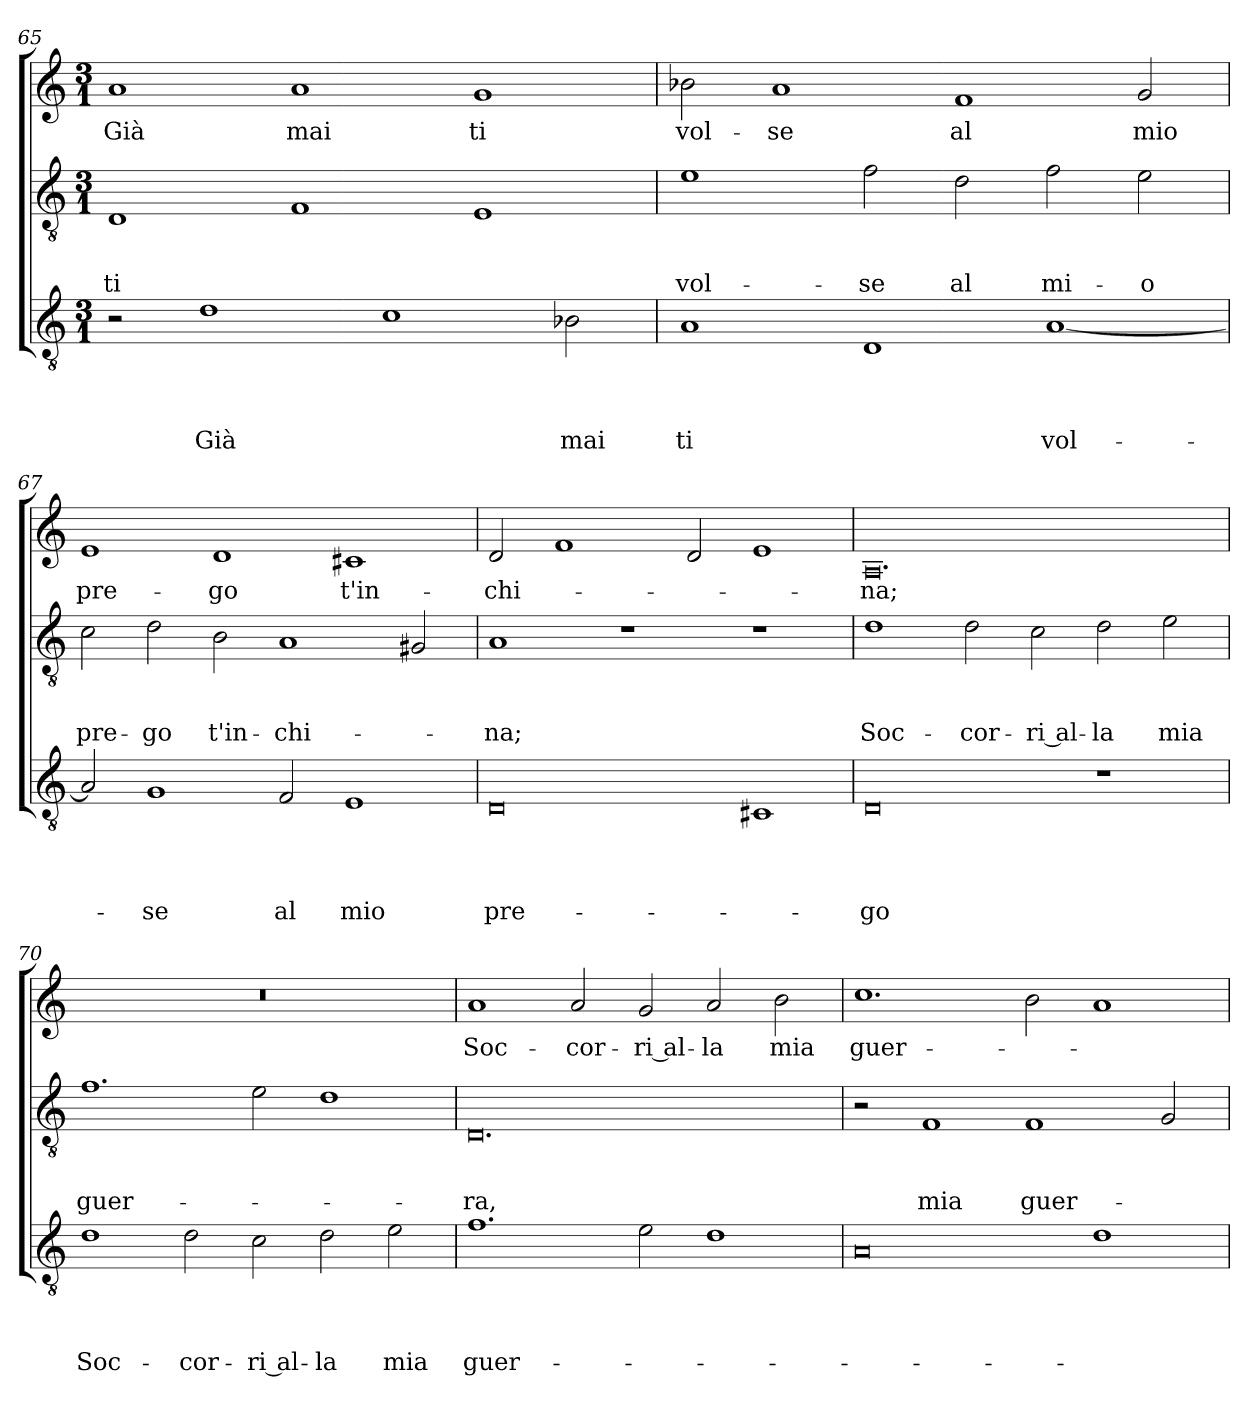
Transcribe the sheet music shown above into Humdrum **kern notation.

**kern	**text	**text	**text	**text	**kern	**text	**text	**text	**kern	**text
*part3	*part3	*part3	*part3	*part3	*part2	*part2	*part2	*part2	*part1	*part1
*staff3	*staff3	*staff3	*staff3	*staff3	*staff2	*staff2	*staff2	*staff2	*staff1	*staff1
*clefGv2	*	*	*	*	*clefGv2	*	*	*	*clefG2	*
*k[]	*	*	*	*	*k[]	*	*	*	*k[]	*
*a:	*	*	*	*	*a:	*	*	*	*a:	*
*M3/1	*	*	*	*	*M3/1	*	*	*	*M3/1	*
=65	=65	=65	=65	=65	=65	=65	=65	=65	=65	=65
!	!	!	!	!	!	!	!	!LO:LY:b	!	!LO:LY:b
2r	.	.	.	.	1D	.	.	ti	1a	Già
!	!	!	!	!LO:LY:b	!	!	!	!	!	!
1d	.	.	.	Già	.	.	.	.	.	.
!	!	!	!	!	!	!	!	!	!	!LO:LY:b
.	.	.	.	.	1F	.	.	.	1a	mai
1c	.	.	.	.	.	.	.	.	.	.
!	!	!	!	!	!	!	!	!	!	!LO:LY:b
.	.	.	.	.	1E	.	.	.	1g	ti
!	!	!	!	!LO:LY:b	!	!	!	!	!	!
2B-\	.	.	.	mai	.	.	.	.	.	.
!!LO:LB:g=z
=66	=66	=66	=66	=66	=66	=66	=66	=66	=66	=66
!	!	!	!	!LO:LY:b	!	!	!	!LO:LY:b	!	!LO:LY:b
1A	.	.	.	ti	1e	.	.	vol-	2b-\	vol-
!	!	!	!	!	!	!	!	!	!	!LO:LY:b
.	.	.	.	.	.	.	.	.	1a	-se
!	!	!	!	!	!	!	!	!LO:LY:b	!	!
1D	.	.	.	.	2f\	.	.	-se	.	.
!	!	!	!	!	!	!	!	!LO:LY:b	!	!LO:LY:b
.	.	.	.	.	2d\	.	.	al	1f	al
!	!	!	!	!LO:LY:b	!	!	!	!LO:LY:b	!	!
[1A	.	.	.	vol-	2f\	.	.	mi-	.	.
!	!	!	!	!	!	!	!	!LO:LY:b	!	!LO:LY:b
.	.	.	.	.	2e\	.	.	-o	2g/	mio
=67	=67	=67	=67	=67	=67	=67	=67	=67	=67	=67
!	!	!	!	!	!	!	!	!LO:LY:b	!	!LO:LY:b
2A/]	.	.	.	.	2c\	.	.	pre-	1e	pre-
!	!	!	!	!LO:LY:b	!	!	!	!LO:LY:b	!	!
1G	.	.	.	-se	2d\	.	.	-go	.	.
!	!	!	!	!	!	!	!	!LO:LY:b	!	!LO:LY:b
.	.	.	.	.	2B\	.	.	t'in-	1d	-go
!	!	!	!	!LO:LY:b	!	!	!	!LO:LY:b	!	!
2F/	.	.	.	al	1A	.	.	-chi-	.	.
!	!	!	!	!LO:LY:b	!	!	!	!	!	!LO:LY:b
1E	.	.	.	mio	.	.	.	.	1c#	t'in-
.	.	.	.	.	2G#/	.	.	.	.	.
=68	=68	=68	=68	=68	=68	=68	=68	=68	=68	=68
!	!	!	!	!LO:LY:b	!	!	!	!LO:LY:b	!	!LO:LY:b
0D	.	.	.	pre-	1A	.	.	-na;	2d/	-chi-
.	.	.	.	.	.	.	.	.	1f	.
.	.	.	.	.	1r	.	.	.	.	.
.	.	.	.	.	.	.	.	.	2d/	.
1C#	.	.	.	.	1r	.	.	.	1e	.
=69	=69	=69	=69	=69	=69	=69	=69	=69	=69	=69
!	!	!	!	!LO:LY:b	!	!	!	!LO:LY:b	!	!LO:LY:b
0D	.	.	.	-go	1d	.	.	Soc-	0.A	-na;
!	!	!	!	!	!	!	!	!LO:LY:b	!	!
.	.	.	.	.	2d\	.	.	-cor-	.	.
!	!	!	!	!	!	!	!	!LO:LY:b	!	!
.	.	.	.	.	2c\	.	.	-ri al-	.	.
!	!	!	!	!	!	!	!	!LO:LY:b	!	!
1r	.	.	.	.	2d\	.	.	-la	.	.
!	!	!	!	!	!	!	!	!LO:LY:b	!	!
.	.	.	.	.	2e\	.	.	mia	.	.
=70	=70	=70	=70	=70	=70	=70	=70	=70	=70	=70
!	!	!	!	!LO:LY:b	!	!	!	!LO:LY:b	!	!
1d	.	.	.	Soc-	1.f	.	.	guer-	0.r	.
!	!	!	!	!LO:LY:b	!	!	!	!	!	!
2d\	.	.	.	-cor-	.	.	.	.	.	.
!	!	!	!	!LO:LY:b	!	!	!	!	!	!
2c\	.	.	.	-ri al-	2e\	.	.	.	.	.
!	!	!	!	!LO:LY:b	!	!	!	!	!	!
2d\	.	.	.	-la	1d	.	.	.	.	.
!	!	!	!	!LO:LY:b	!	!	!	!	!	!
2e\	.	.	.	mia	.	.	.	.	.	.
!!LO:LB:g=z
=71	=71	=71	=71	=71	=71	=71	=71	=71	=71	=71
!	!	!	!	!LO:LY:b	!	!	!	!LO:LY:b	!	!LO:LY:b
1.f	.	.	.	guer-	0.D	.	.	-ra,	1a	Soc-
!	!	!	!	!	!	!	!	!	!	!LO:LY:b
.	.	.	.	.	.	.	.	.	2a/	-cor-
!	!	!	!	!	!	!	!	!	!	!LO:LY:b
2e\	.	.	.	.	.	.	.	.	2g/	-ri al-
!	!	!	!	!	!	!	!	!	!	!LO:LY:b
1d	.	.	.	.	.	.	.	.	2a/	-la
!	!	!	!	!	!	!	!	!	!	!LO:LY:b
.	.	.	.	.	.	.	.	.	2b\	mia
=72	=72	=72	=72	=72	=72	=72	=72	=72	=72	=72
!	!	!	!	!	!	!	!	!	!	!LO:LY:b
0A	.	.	.	.	2r	.	.	.	1.cc	guer-
!	!	!	!	!	!	!	!	!LO:LY:b	!	!
.	.	.	.	.	1F	.	.	mia	.	.
!	!	!	!	!	!	!	!	!LO:LY:b	!	!
.	.	.	.	.	1F	.	.	guer-	2b\	.
1d	.	.	.	.	.	.	.	.	1a	.
.	.	.	.	.	2G/	.	.	.	.	.
=	=	=	=	=	=	=	=	=	=	=
*-	*-	*-	*-	*-	*-	*-	*-	*-	*-	*-
